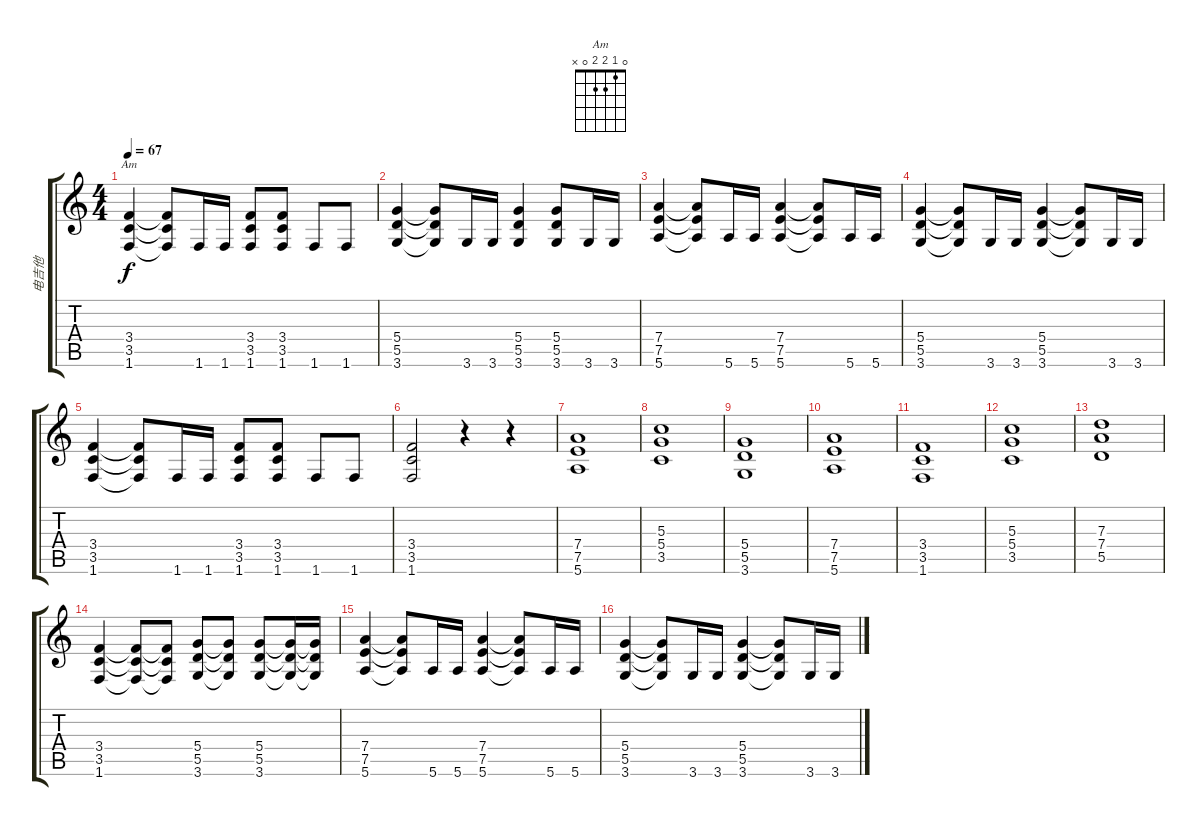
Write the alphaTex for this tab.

\track ("电吉他" "电吉他") {instrument distortionguitar}
\staff {score tabs}
\tuning (E4 B3 G3 D3 A2 E2) {hide}
\chord ("Am" 0 1 2 2 0 x)
\ts (4 4)
\tempo 67
\clef g2
\ks c
(3.4 3.5 1.6).4{ch "Am" dy f} (3.4{t} 3.5{t} 1.6{t}).8 1.6.16 1.6.16 (3.4 3.5 1.6).8 (3.4 3.5 1.6).8 1.6.8 1.6.8 |
(5.4 5.5 3.6).4 (5.4{t} 5.5{t} 3.6{t}).8 3.6.16 3.6.16 (5.4 5.5 3.6).4 (5.4 5.5 3.6).8 3.6.16 3.6.16 |
(7.4 7.5 5.6).4 (7.4{t} 7.5{t} 5.6{t}).8 5.6.16 5.6.16 (7.4 7.5 5.6).4 (7.4{t} 7.5{t} 5.6{t}).8 5.6.16 5.6.16 |
(5.4 5.5 3.6).4 (5.4{t} 5.5{t} 3.6{t}).8 3.6.16 3.6.16 (5.4 5.5 3.6).4 (5.4{t} 5.5{t} 3.6{t}).8 3.6.16 3.6.16 |
(3.4 3.5 1.6).4 (3.4{t} 3.5{t} 1.6{t}).8 1.6.16 1.6.16 (3.4 3.5 1.6).8 (3.4 3.5 1.6).8 1.6.8 1.6.8 |
(3.4 3.5 1.6).2 r.4 r.4 |
(7.4 7.5 5.6).1 |
(5.3 5.4 3.5).1 |
(5.4 5.5 3.6).1 |
(7.4 7.5 5.6).1 |
(3.4 3.5 1.6).1 |
(5.3 5.4 3.5).1 |
(7.3 7.4 5.5).1 |
(3.4 3.5 1.6).4 (3.4{t} 3.5{t} 1.6{t}).8 (3.4{t} 3.5{t} 1.6{t}).8 (5.4 5.5 3.6).8 (5.4{t} 5.5{t} 3.6{t}).8 (5.4 5.5 3.6).8 (5.4{t} 5.5{t} 3.6{t}).16 (5.4{t} 5.5{t} 3.6{t}).16 |
(7.4 7.5 5.6).4 (7.4{t} 7.5{t} 5.6{t}).8 5.6.16 5.6.16 (7.4 7.5 5.6).4 (7.4{t} 7.5{t} 5.6{t}).8 5.6.16 5.6.16 |
(5.4 5.5 3.6).4 (5.4{t} 5.5{t} 3.6{t}).8 3.6.16 3.6.16 (5.4 5.5 3.6).4 (5.4{t} 5.5{t} 3.6{t}).8 3.6.16 3.6.16
